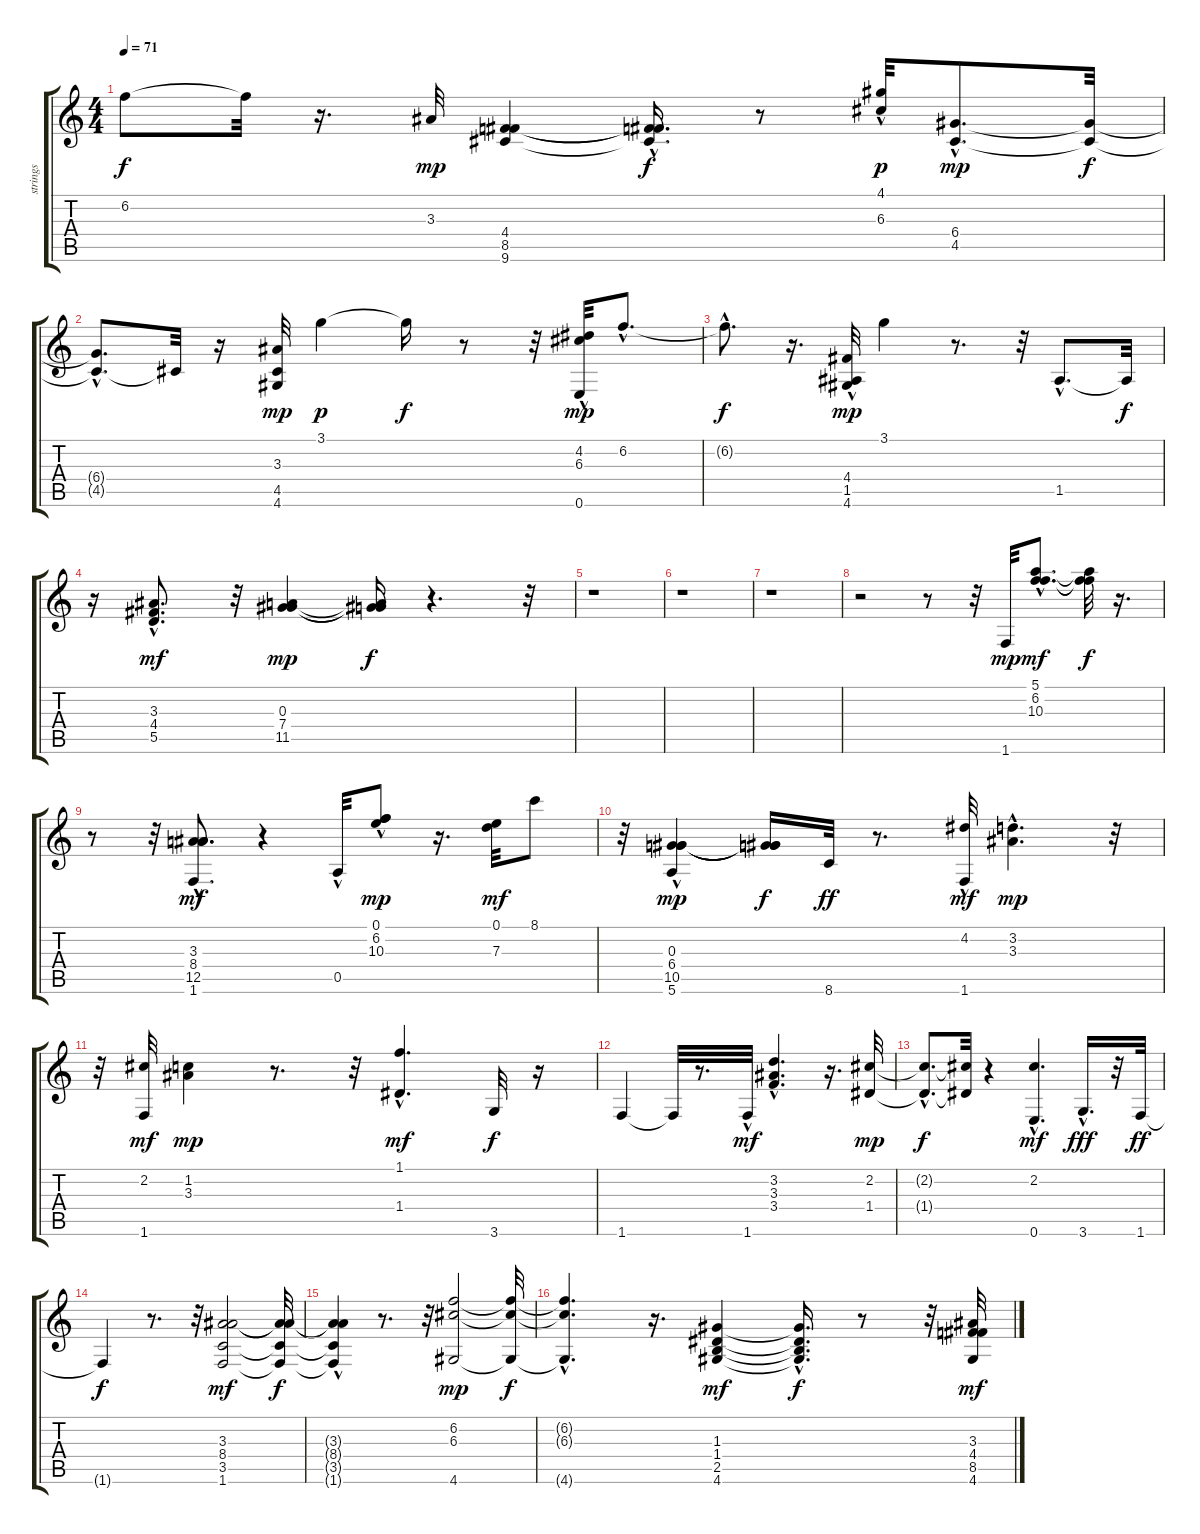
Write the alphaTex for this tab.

\track ("strings" "strings") {instrument acousticguitarnylon}
\staff {score tabs}
\tuning (E4 B3 G3 D3 A2 E2) {hide}
\ts (4 4)
\tempo 71
\clef g2
\ks c
6.2{t}.8{dy f} 6.2{t}.32 r.16{d} 3.3.32{dy mp} (4.4 8.5 9.6).4 (4.4{hac t} 8.5{hac t} 9.6{hac t}).16{d dy f} r.8 (4.1{hac} 6.3{hac}).32{dy p} (6.4{hac} 4.5{hac}).8{d dy mp} (6.4{t} 4.5{t}).32{dy f} |
(6.4{hac t} 4.5{hac t}).8{d} 4.5{t}.32 r.16 (3.3 4.5 4.6).32{dy mp} 3.1.4{dy p} 3.1{t}.16{dy f} r.8 r.32 (4.2{hac} 6.3{hac} 0.6{hac}).32{dy mp} 6.2{hac}.8{d} |
6.2{hac t}.8{d dy f} r.16{d} (4.4 1.5 4.6{hac}).32{dy mp} 3.1.4 r.8{d} r.32 1.5{hac}.8{d} 1.5{t}.32{dy f} |
r.16 (3.3{hac} 4.4{hac} 5.5{hac}).8{d dy mf} r.32 (0.3 7.4 11.5).4{dy mp} (0.3{t} 7.4{t} 11.5{t}).16{dy f} r.4{d} r.32 |
r.1 |
r.1 |
r.1 |
r.2 r.8 r.32 1.6.32{dy mp} (5.1{hac} 6.2{hac} 10.3{hac}).8{d dy mf} (5.1{t} 6.2{t} 10.3{t}).32{dy f} r.16{d} |
r.8 r.32 (3.3{hac} 8.4{hac} 12.5{hac} 1.6{hac}).8{d dy mf} r.4 0.5{hac}.32 (0.1{hac} 6.2 10.3{hac}).8{dy mp} r.16{d} (0.1 7.3).32{dy mf} 8.1.8 |
r.32 (0.3 6.4 10.5 5.6{hac}).4{dy mp} (0.3{t} 6.4{t} 10.5{t}).16{dy f} 8.6.32{dy ff} r.8{d} (4.2{hac} 1.6{hac}).32{dy mf} (3.2{hac} 3.3{hac}).4{d dy mp} r.32 |
r.32 (2.2 1.6).32{dy mf} (1.2 3.3).4{dy mp} r.8{d} r.32 (1.1{hac} 1.4{hac}).4{d dy mf} 3.6.32{dy f} r.16 |
1.6.4 1.6{t}.32 r.8{d} 1.6{hac}.32{dy mf} (3.2 3.3{hac} 3.4).4{d} r.16{d} (2.2 1.4).32{dy mp} |
(2.2{hac t} 1.4{hac t}).8{d dy f} (2.2{t} 1.4{t}).32 r.4 (2.2{hac} 0.6{hac}).4{d dy mf} 3.6{hac}.16{d dy fff} r.32 1.6.32{dy ff} |
1.6{t}.4{dy f} r.8{d} r.32 (3.3 8.4 3.5 1.6).2{dy mf} (3.3{t} 8.4{t} 3.5{t} 1.6{t}).32{dy f} |
(3.3{t} 8.4{hac t} 3.5{hac t} 1.6{t}).4 r.8{d} r.32 (6.2 6.3 4.6).2{dy mp} (6.2{t} 6.3{t} 4.6{t}).32{dy f} |
(6.2{hac t} 6.3{t} 4.6{t}).4{d} r.16{d} (1.3 1.4 2.5 4.6).4{dy mf} (1.3{hac t} 1.4{hac t} 2.5{t} 4.6{t}).16{d dy f} r.8 r.32 (3.3 4.4 8.5 4.6).32{dy mf}
